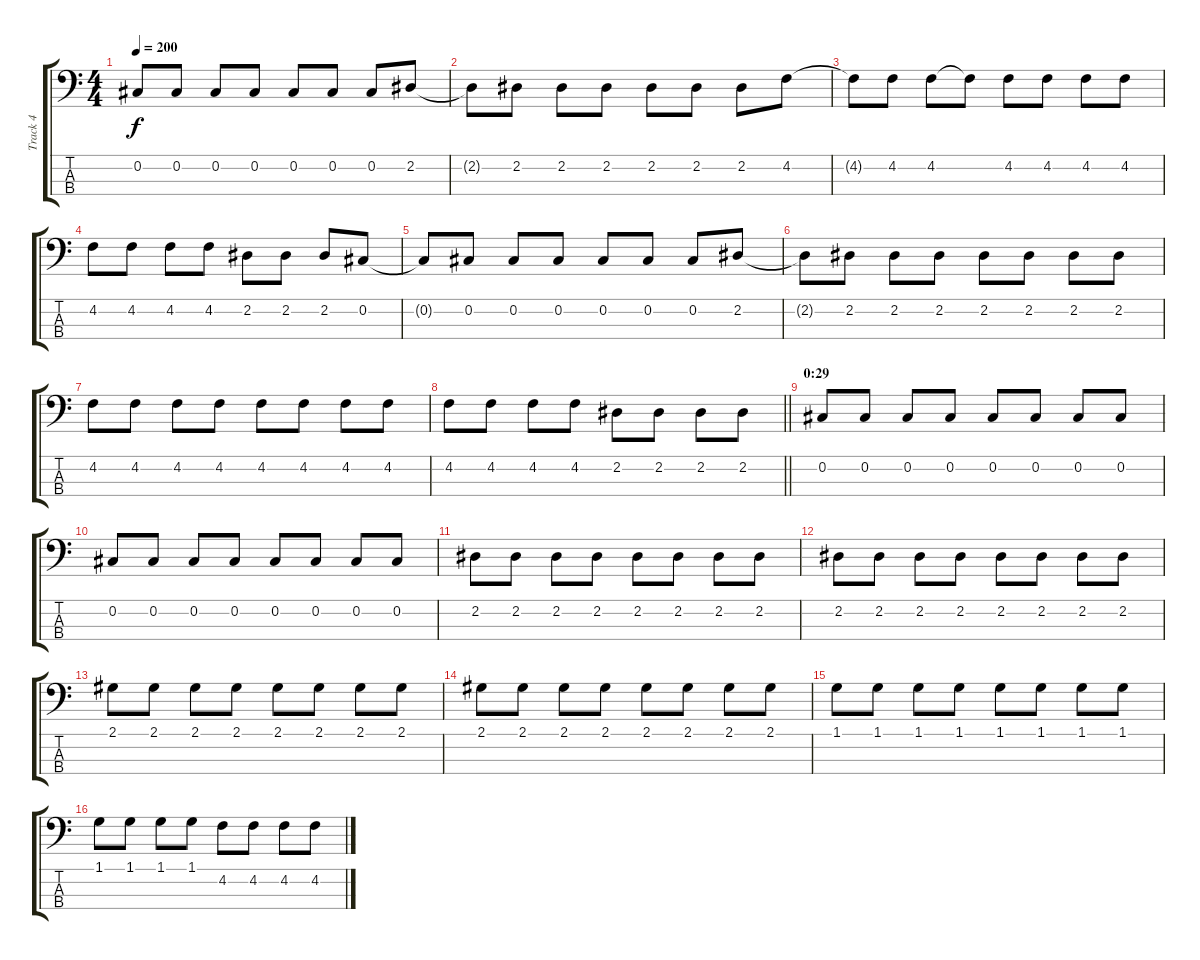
\track ("Track 4" "Track 4") {instrument slapbass1}
\staff {score tabs}
\tuning (Gb2 Db2 Ab1 Eb1) {hide}
\ts (4 4)
\tempo 200
\clef f4
\ks c
0.2{t}.8{dy f} 0.2.8 0.2.8 0.2.8 0.2.8 0.2.8 0.2.8 2.2.8 |
2.2{t}.8 2.2.8 2.2.8 2.2.8 2.2.8 2.2.8 2.2.8 4.2.8 |
4.2{t}.8 4.2.8 4.2.8 4.2{t}.8 4.2.8 4.2.8 4.2.8 4.2.8 |
4.2.8 4.2.8 4.2.8 4.2.8 2.2.8 2.2.8 2.2.8 0.2.8 |
0.2{t}.8 0.2.8 0.2.8 0.2.8 0.2.8 0.2.8 0.2.8 2.2.8 |
2.2{t}.8 2.2.8 2.2.8 2.2.8 2.2.8 2.2.8 2.2.8 2.2.8 |
4.2.8 4.2.8 4.2.8 4.2.8 4.2.8 4.2.8 4.2.8 4.2.8 |
\barLineRight lightlight
4.2.8 4.2.8 4.2.8 4.2.8 2.2.8 2.2.8 2.2.8 2.2.8 |
\section ("" "0:29")
0.2.8 0.2.8 0.2.8 0.2.8 0.2.8 0.2.8 0.2.8 0.2.8 |
0.2.8 0.2.8 0.2.8 0.2.8 0.2.8 0.2.8 0.2.8 0.2.8 |
2.2.8 2.2.8 2.2.8 2.2.8 2.2.8 2.2.8 2.2.8 2.2.8 |
2.2.8 2.2.8 2.2.8 2.2.8 2.2.8 2.2.8 2.2.8 2.2.8 |
2.1.8 2.1.8 2.1.8 2.1.8 2.1.8 2.1.8 2.1.8 2.1.8 |
2.1.8 2.1.8 2.1.8 2.1.8 2.1.8 2.1.8 2.1.8 2.1.8 |
1.1.8 1.1.8 1.1.8 1.1.8 1.1.8 1.1.8 1.1.8 1.1.8 |
1.1.8 1.1.8 1.1.8 1.1.8 4.2.8 4.2.8 4.2.8 4.2.8
